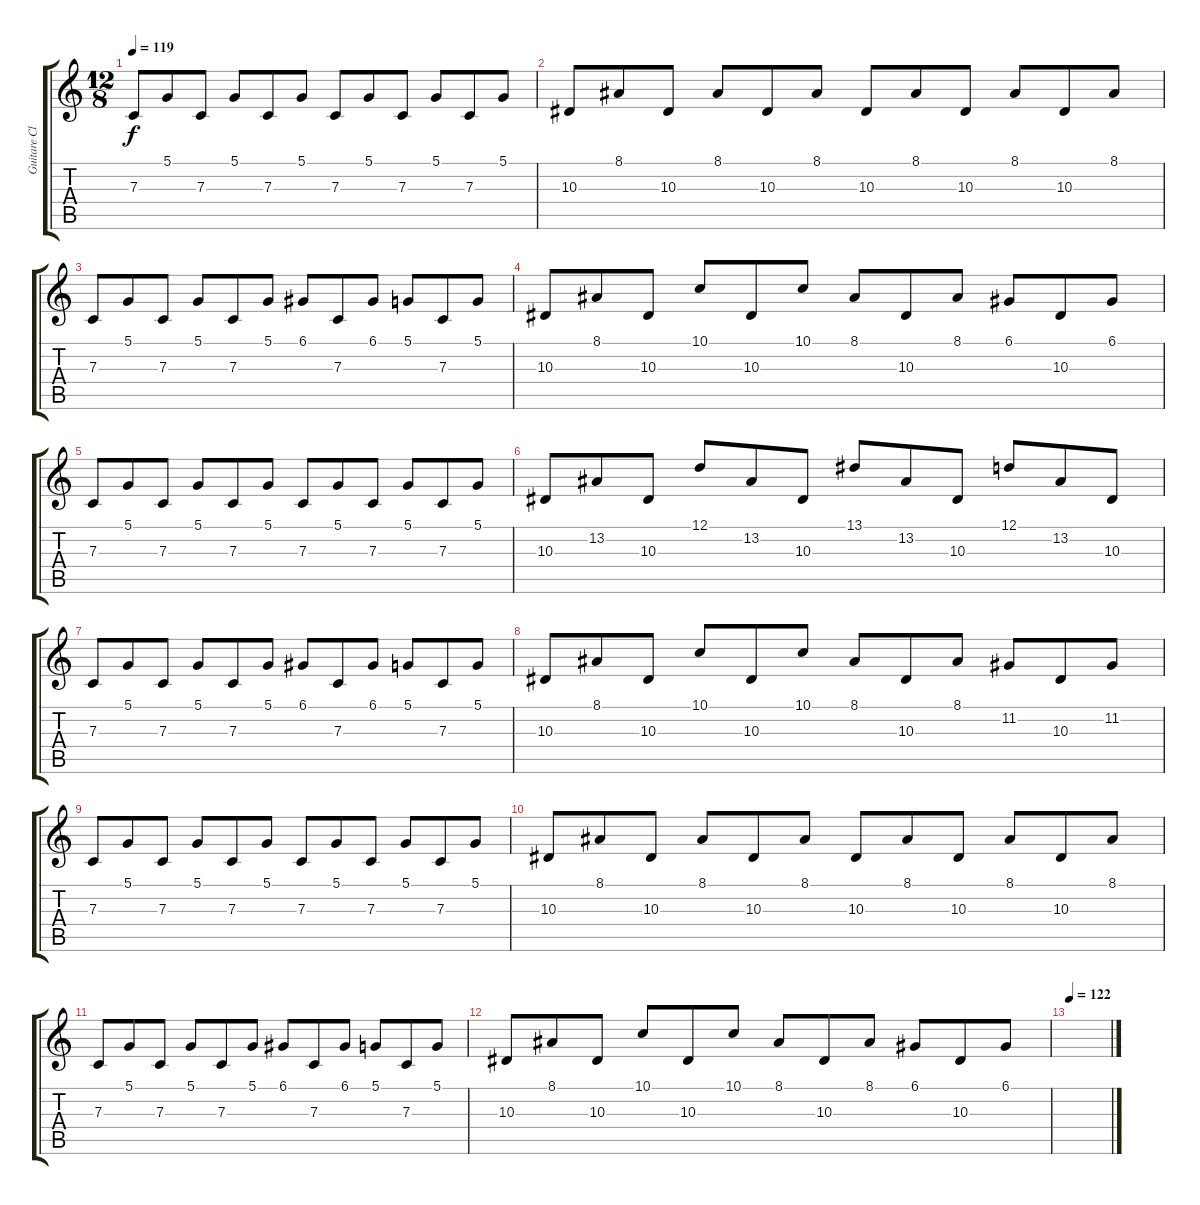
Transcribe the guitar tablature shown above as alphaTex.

\track ("Guitare Clean" "Guitare Cl") {instrument pizzicatostrings}
\staff {score tabs}
\tuning (D4 A3 F3 C3 G2 C2) {hide}
\ts (12 8)
\tempo 119
\clef g2
\ks c
7.3.8{dy f volume 6 instrument fx4atmosphere} 5.1.8 7.3.8 5.1.8 7.3.8 5.1.8 7.3.8 5.1.8 7.3.8 5.1.8 7.3.8 5.1.8 |
10.3.8 8.1.8 10.3.8 8.1.8 10.3.8 8.1.8 10.3.8 8.1.8 10.3.8 8.1.8 10.3.8 8.1.8 |
7.3.8 5.1.8 7.3.8 5.1.8 7.3.8 5.1.8 6.1.8 7.3.8 6.1.8 5.1.8 7.3.8 5.1.8 |
10.3.8 8.1.8 10.3.8 10.1.8 10.3.8 10.1.8 8.1.8 10.3.8 8.1.8 6.1.8 10.3.8 6.1.8 |
7.3.8 5.1.8 7.3.8 5.1.8 7.3.8 5.1.8 7.3.8 5.1.8 7.3.8 5.1.8 7.3.8 5.1.8 |
10.3.8 13.2.8 10.3.8 12.1.8 13.2.8 10.3.8 13.1.8 13.2.8 10.3.8 12.1.8 13.2.8 10.3.8 |
7.3.8 5.1.8 7.3.8 5.1.8 7.3.8 5.1.8 6.1.8 7.3.8 6.1.8 5.1.8 7.3.8 5.1.8 |
10.3.8 8.1.8 10.3.8 10.1.8 10.3.8 10.1.8 8.1.8 10.3.8 8.1.8 11.2.8 10.3.8 11.2.8 |
7.3.8 5.1.8 7.3.8 5.1.8 7.3.8 5.1.8 7.3.8 5.1.8 7.3.8 5.1.8 7.3.8 5.1.8 |
10.3.8 8.1.8 10.3.8 8.1.8 10.3.8 8.1.8 10.3.8 8.1.8 10.3.8 8.1.8 10.3.8 8.1.8 |
7.3.8 5.1.8 7.3.8 5.1.8 7.3.8 5.1.8 6.1.8 7.3.8 6.1.8 5.1.8 7.3.8 5.1.8 |
10.3.8 8.1.8 10.3.8 10.1.8 10.3.8 10.1.8 8.1.8 10.3.8 8.1.8 6.1.8 10.3.8 6.1.8 |
\tempo 122
